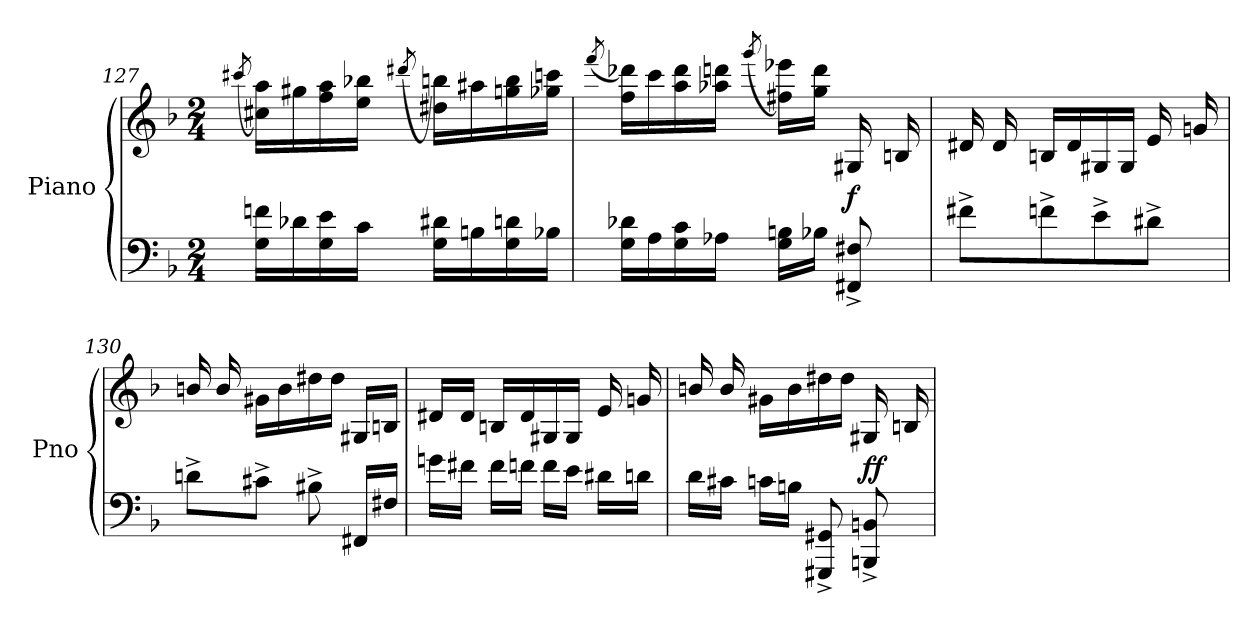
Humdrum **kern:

**kern	**kern	**dynam
*part1	*part1	*part1
*staff2	*staff1	*staff1/2
*I"Piano	*	*
*I'Pno	*	*
*clefF4	*clefG2	*
*k[b-]	*k[b-]	*
*M2/4	*M2/4	*
=127	=127	=127
.	(8qccc#X/	.
16G\ 16fn\LL	16cc#X\ 16aa\LL)	.
16d-X\	16gg#X\	.
16G\ 16e\	16ff\ 16aa\	.
16c\JJ	16ee\ 16bb-X\JJ	.
.	(8qddd#X/	.
16G\ 16d#X\LL	16dd#X\ 16bbn\LL)	.
16Bn\	16aa#X\	.
16G\ 16dn\	16ggn\ 16bb\	.
16B-X\JJ	16gg-X\ 16cccn\JJ	.
!!LO:LB:g=z
=128	=128	=128
.	(8qfff/	.
16G\ 16d-X\LL	16ff\ 16ddd-X\LL)	.
16A\	16ccc\	.
16G\ 16c\	16aa\ 16ddd-\	.
16A-X\JJ	16aa-X\ 16dddn\JJ	.
.	(8qggg/	.
16G\ 16Bn\LL	16ff#X\ 16eee-X\LL)	.
16B-X\JJ	16gg\ 16ddd\JJ	.
!	!	!LO:DY:b
8FF#X/^ 8F#X/^	16G#X/	f
.	16Bn/	.
=129	=129	=129
8f#X^\L	16d#X/	.
.	16d#/	.
8fn^\	16Bn/LL	.
.	16d#/	.
8e^\	16G#X/	.
.	16G#/JJ	.
8d#X^\J	16e/	.
.	16gn/	.
=130	=130	=130
8dn^\L	16bn/	.
.	16b/	.
8c#X^\J	16g#X\LL	.
.	16b\	.
8B#X^\	16dd#X\	.
.	16dd#\JJ	.
16FF#X/LL	16G#X/LL	.
16F#X/JJ	16Bn/JJ	.
!!LO:LB:g=z
=131	=131	=131
16gn\LL	16d#X/LL	.
16f#X\JJ	16d#/JJ	.
16f#\LL	16Bn/LL	.
16fn\JJ	16d#/	.
16f\LL	16G#X/	.
16e\JJ	16G#/JJ	.
16d#X\LL	16e/	.
16dn\JJ	16gn/	.
=132	=132	=132
16d\LL	16bn/	.
16c#X\JJ	16b/	.
16cn\LL	16g#X\LL	.
16Bn\JJ	16b\	.
8GGG#X/^ 8GG#X/^	16dd#X\	.
.	16dd#\JJ	.
!	!	!LO:DY:b
8BBBn/^ 8BBn/^	16G#X/	ff
.	16Bn/	.
=	=	=
*-	*-	*-
